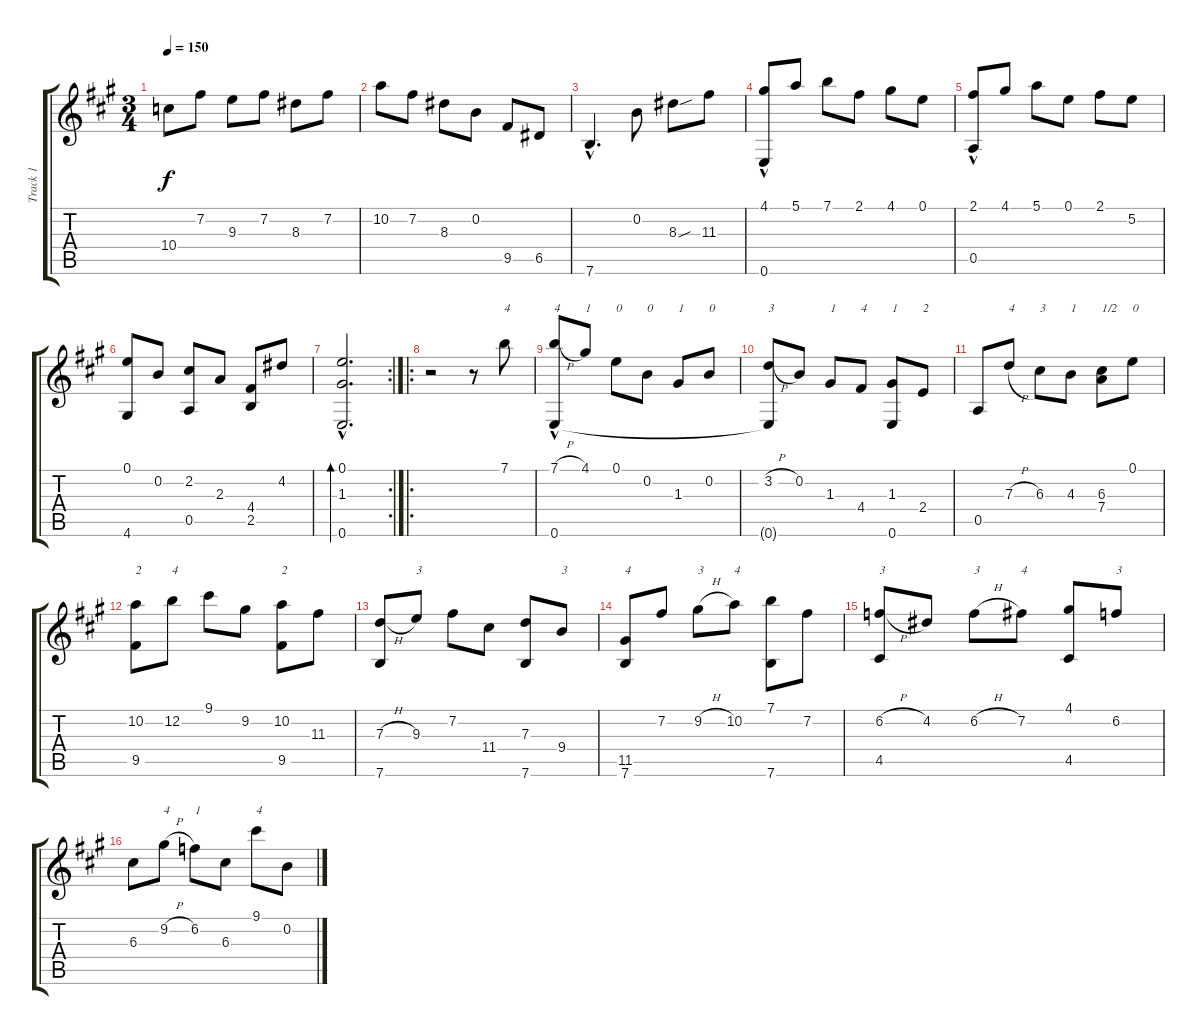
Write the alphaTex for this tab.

\track ("Track 1" "Track 1") {instrument acousticguitarnylon}
\staff {score tabs}
\tuning (E4 B3 G3 D3 A2 E2) {hide}
\ts (3 4)
\tempo 150
\clef g2
\ks a
10.4.8{dy f} 7.2.8 9.3.8 7.2.8 8.3.8 7.2.8 |
10.2.8 7.2.8 8.3.8 0.2.8 9.5.8 6.5.8 |
7.6{hac}.4{d} 0.2.8 8.3{sou}.8 11.3.8 |
(4.1 0.6{hac}).8 5.1.8 7.1.8 2.1.8 4.1.8 0.1.8 |
(2.1 0.5{hac}).8 4.1.8 5.1.8 0.1.8 2.1.8 5.2.8 |
(0.1 4.6).8 0.2.8 (2.2 0.5).8 2.3.8 (4.4 2.5).8 4.2.8 |
\rc 2
(0.1{hac} 1.3{hac} 0.6{hac}).2{d bd 480} |
\ro
r.2 r.8 7.1.8{txt "4"} |
(7.1{h} 0.6{hac}).8{txt "4"} 4.1.8{txt "1"} 0.1.8{txt "0"} 0.2.8{txt "0"} 1.3.8{txt "1"} 0.2.8{txt "0"} |
(3.2{h} 0.6{t}).8{txt "3"} 0.2.8 1.3.8{txt "1"} 4.4.8{txt "4"} (1.3 0.6).8{txt "1"} 2.4.8{txt "2"} |
0.5.8 7.3{h}.8{txt "4"} 6.3.8{txt "3"} 4.3.8{txt "1"} (6.3 7.4).8{txt "1/2"} 0.1.8{txt "0"} |
(10.2 9.5).8{txt "2"} 12.2.8{txt "4"} 9.1.8 9.2.8 (10.2 9.5).8{txt "2"} 11.3.8 |
(7.3{h} 7.6).8 9.3.8{txt "3"} 7.2.8 11.4.8 (7.3 7.6).8 9.4.8{txt "3"} |
(11.5 7.6).8{txt "4"} 7.2.8 9.2{h}.8{txt "3"} 10.2.8{txt "4"} (7.1 7.6).8 7.2.8 |
(6.2{h} 4.5).8{txt "3"} 4.2.8 6.2{h}.8{txt "3"} 7.2.8{txt "4"} (4.1 4.5).8 6.2.8{txt "3"} |
6.3.8 9.2{h}.8{txt "4"} 6.2.8{txt "1"} 6.3.8 9.1.8{txt "4"} 0.2.8
